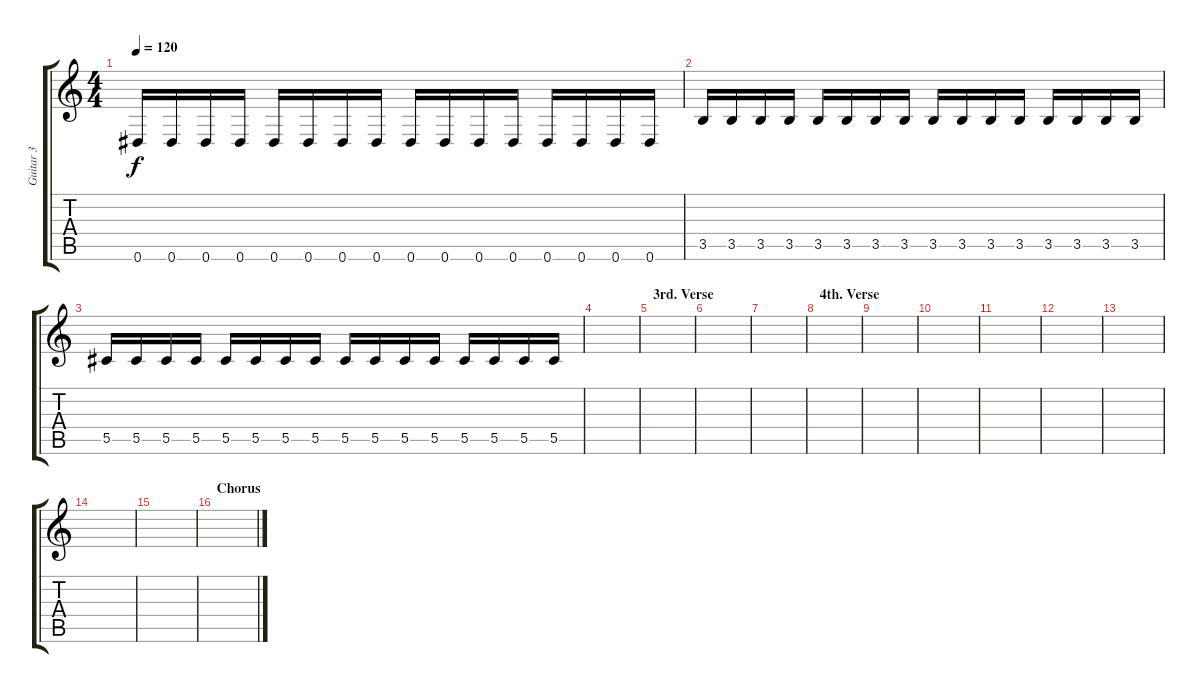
\track ("Guitar 3" "Guitar 3") {instrument distortionguitar}
\staff {score tabs}
\tuning (Eb4 Bb3 Gb3 Db3 Ab2 Eb2) {hide}
\ts (4 4)
\tempo 120
\clef g2
\ks c
0.6.16{dy f} 0.6.16 0.6.16 0.6.16 0.6.16 0.6.16 0.6.16 0.6.16 0.6.16 0.6.16 0.6.16 0.6.16 0.6.16 0.6.16 0.6.16 0.6.16 |
3.5.16 3.5.16 3.5.16 3.5.16 3.5.16 3.5.16 3.5.16 3.5.16 3.5.16 3.5.16 3.5.16 3.5.16 3.5.16 3.5.16 3.5.16 3.5.16 |
5.5.16 5.5.16 5.5.16 5.5.16 5.5.16 5.5.16 5.5.16 5.5.16 5.5.16 5.5.16 5.5.16 5.5.16 5.5.16 5.5.16 5.5.16 5.5.16 |
|
\section ("" "3rd. Verse")
|
|
|
\section ("" "4th. Verse")
|
|
|
|
|
|
|
|
\section ("" "Chorus")
